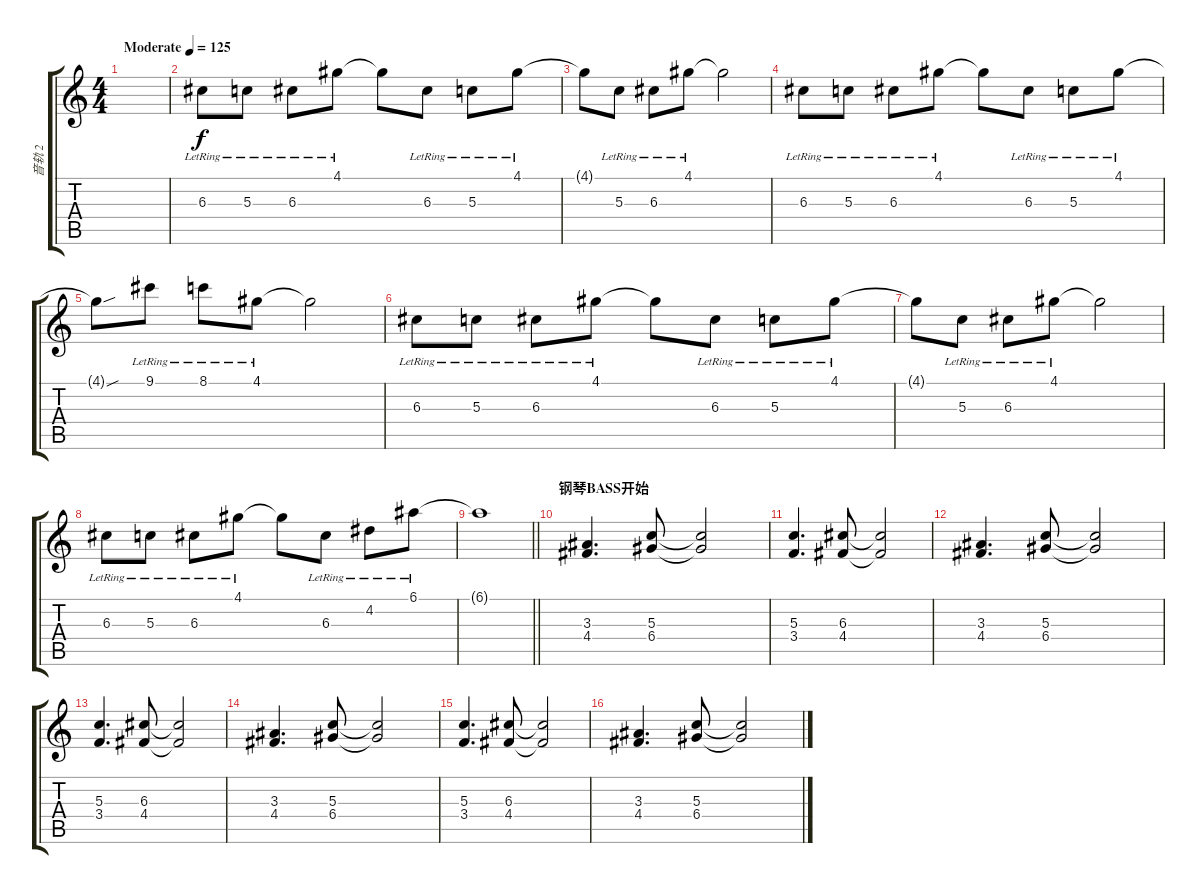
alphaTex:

\track ("音轨 2" "音轨 2") {instrument electricguitarjazz}
\staff {score tabs}
\tuning (E4 B3 G3 D3 A2 E2) {hide}
\ts (4 4)
\tempo (125 "Moderate")
\clef g2
\ks c
|
6.3{lr}.8 5.3{lr}.8 6.3{lr}.8 4.1{lr}.8 4.1{t}.8 6.3{lr}.8 5.3{lr}.8 4.1{lr}.8 |
4.1{t}.8 5.3{lr}.8 6.3{lr}.8 4.1{lr}.8 4.1{t}.2 |
6.3{lr}.8 5.3{lr}.8 6.3{lr}.8 4.1{lr}.8 4.1{t}.8 6.3{lr}.8 5.3{lr}.8 4.1{lr}.8 |
4.1{sou t}.8 9.1{lr}.8 8.1{lr}.8 4.1{lr}.8 4.1{t}.2 |
6.3{lr}.8 5.3{lr}.8 6.3{lr}.8 4.1{lr}.8 4.1{t}.8 6.3{lr}.8 5.3{lr}.8 4.1{lr}.8 |
4.1{t}.8 5.3{lr}.8 6.3{lr}.8 4.1{lr}.8 4.1{t}.2 |
6.3{lr}.8 5.3{lr}.8 6.3{lr}.8 4.1{lr}.8 4.1{t}.8 6.3{lr}.8 4.2{lr}.8 6.1{lr}.8 |
\barLineRight lightlight
6.1{t}.1 |
\section ("" "钢琴BASS开始")
(3.3 4.4).4{d} (5.3 6.4).8 (5.3{t} 6.4{t}).2 |
(5.3 3.4).4{d} (6.3 4.4).8 (6.3{t} 4.4{t}).2 |
(3.3 4.4).4{d} (5.3 6.4).8 (5.3{t} 6.4{t}).2 |
(5.3 3.4).4{d} (6.3 4.4).8 (6.3{t} 4.4{t}).2 |
(3.3 4.4).4{d} (5.3 6.4).8 (5.3{t} 6.4{t}).2 |
(5.3 3.4).4{d} (6.3 4.4).8 (6.3{t} 4.4{t}).2 |
(3.3 4.4).4{d} (5.3 6.4).8 (5.3{t} 6.4{t}).2
